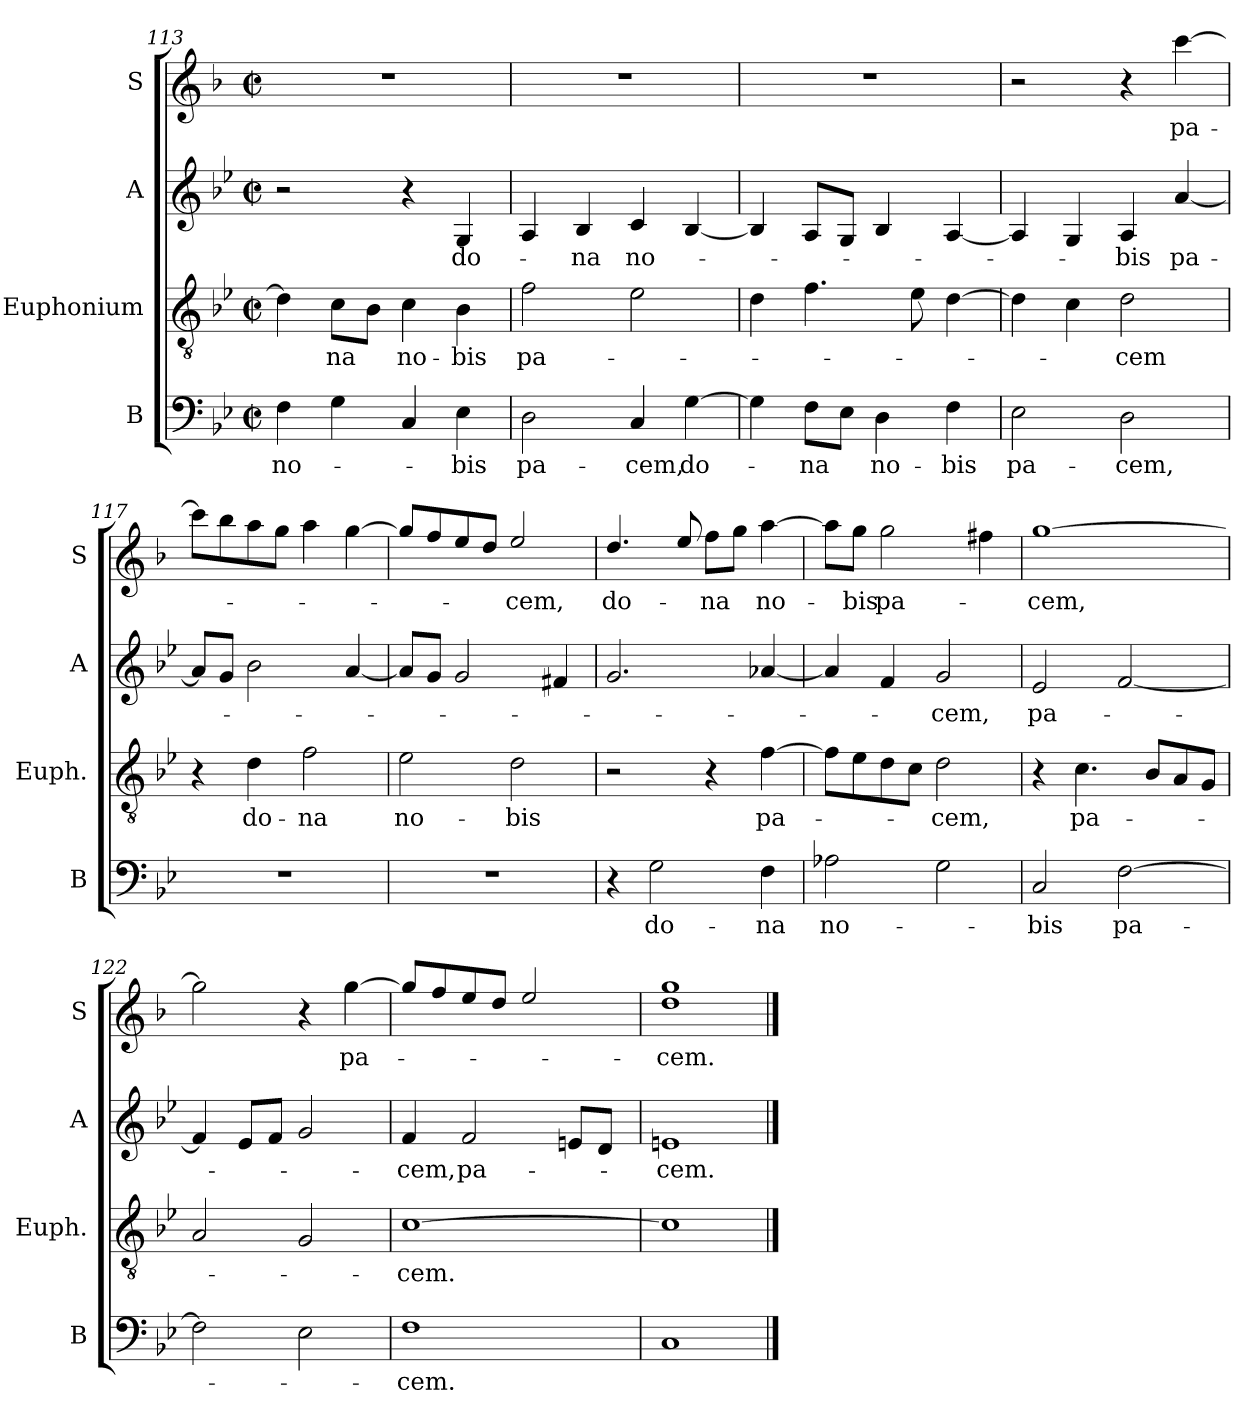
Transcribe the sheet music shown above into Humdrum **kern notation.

**kern	**text	**kern	**text	**kern	**text	**kern	**text
*part4	*part4	*part3	*part3	*part2	*part2	*part1	*part1
*staff4	*staff4	*staff3	*staff3	*staff2	*staff2	*staff1	*staff1
*I"B	*	*I"Euphonium	*	*I"A	*	*I"S	*
*I'B	*	*I'Euph.	*	*I'A	*	*I'S	*
*clefF4	*	*clefGv2	*	*clefG2	*	*clefG2	*
*	*	*	*	*	*	*ITrd4c7	*
*k[b-e-]	*	*k[b-e-]	*	*k[b-e-]	*	*k[b-e-]	*
*M2/2	*	*M2/2	*	*M2/2	*	*M2/2	*
*met(c|)	*	*met(c|)	*	*met(c|)	*	*met(c|)	*
=113	=113	=113	=113	=113	=113	=113	=113
!	!LO:LY:b	!	!	!	!	!	!
4F\	no-	4d\]	.	2r	.	1r	.
!	!	!	!LO:LY:b	!	!	!	!
4G\	.	8c\L	-na	.	.	.	.
.	.	8B-\J	.	.	.	.	.
!	!	!	!LO:LY:b	!	!	!	!
4C/	.	4c\	no-	4r	.	.	.
!	!LO:LY:b	!	!LO:LY:b	!	!LO:LY:b	!	!
4E-\	-bis	4B-\	-bis	4G/	do-	.	.
=114	=114	=114	=114	=114	=114	=114	=114
!	!LO:LY:b	!	!LO:LY:b	!	!	!	!
2D\	pa-	2f\	pa-	4A/	.	1r	.
!	!	!	!	!	!LO:LY:b	!	!
.	.	.	.	4B-/	-na	.	.
!	!LO:LY:b	!	!	!	!LO:LY:b	!	!
4C/	-cem,	2e-\	.	4c/	no-	.	.
!	!LO:LY:b	!	!	!	!	!	!
[4G\	do-	.	.	[4B-/	.	.	.
=115	=115	=115	=115	=115	=115	=115	=115
4G\]	.	4d\	.	4B-/]	.	1r	.
!	!LO:LY:b	!	!	!	!	!	!
8F\L	-na	4.f\	.	8A/L	.	.	.
8E-\J	.	.	.	8G/J	.	.	.
!	!LO:LY:b	!	!	!	!	!	!
4D\	no-	.	.	4B-/	.	.	.
.	.	8e-\	.	.	.	.	.
!	!LO:LY:b	!	!	!	!	!	!
4F\	-bis	[4d\	.	[4A/	.	.	.
!!LO:PB:g=z
=116	=116	=116	=116	=116	=116	=116	=116
!	!LO:LY:b	!	!	!	!	!	!
2E-\	pa-	4d\]	.	4A/]	.	2r	.
.	.	4c\	.	4G/	.	.	.
!	!LO:LY:b	!	!LO:LY:b	!	!LO:LY:b	!	!
2D\	-cem,	2d\	-cem	4A/	-bis	4r	.
!	!	!	!	!	!LO:LY:b	!	!LO:LY:b
.	.	.	.	[4a/	pa-	[4ff\	pa-
=117	=117	=117	=117	=117	=117	=117	=117
1r	.	4r	.	8a/L]	.	8ff\L]	.
.	.	.	.	8g/J	.	8ee-\	.
!	!	!	!LO:LY:b	!	!	!	!
.	.	4d\	do-	2b-\	.	8dd\	.
.	.	.	.	.	.	8cc\J	.
!	!	!	!LO:LY:b	!	!	!	!
.	.	2f\	-na	.	.	4dd\	.
.	.	.	.	[4a/	.	[4cc\	.
=118	=118	=118	=118	=118	=118	=118	=118
!	!	!	!LO:LY:b	!	!	!	!
1r	.	2e-\	no-	8a/L]	.	8cc/L]	.
.	.	.	.	8g/J	.	8b-/	.
.	.	.	.	2g/	.	8a/	.
.	.	.	.	.	.	8g/J	.
!	!	!	!LO:LY:b	!	!	!	!LO:LY:b
.	.	2d\	-bis	.	.	2a/	-cem,
.	.	.	.	4f#X/	.	.	.
=119	=119	=119	=119	=119	=119	=119	=119
!	!	!	!	!	!	!	!LO:LY:b
4r	.	2r	.	2.g/	.	4.g/	do-
!	!LO:LY:b	!	!	!	!	!	!
2G\	do-	.	.	.	.	.	.
.	.	.	.	.	.	8a/	.
!	!	!	!	!	!	!	!LO:LY:b
.	.	4r	.	.	.	8b-\L	-na
.	.	.	.	.	.	8cc\J	.
!	!LO:LY:b	!	!LO:LY:b	!	!	!	!LO:LY:b
4F\	-na	[4f\	pa-	[4a-X/	.	[4dd\	no-
=120	=120	=120	=120	=120	=120	=120	=120
!	!LO:LY:b	!	!	!	!	!	!
2A-X\	no-	8f\L]	.	4a-/]	.	8dd\L]	.
!	!	!	!	!	!	!	!LO:LY:b
.	.	8e-\	.	.	.	8cc\J	-bis
!	!	!	!	!	!	!	!LO:LY:b
.	.	8d\	.	4f/	.	2cc\	pa-
.	.	8c\J	.	.	.	.	.
!	!	!	!LO:LY:b	!	!LO:LY:b	!	!
2G\	.	2d\	-cem,	2g/	-cem,	.	.
.	.	.	.	.	.	4bn\	.
=121	=121	=121	=121	=121	=121	=121	=121
!	!LO:LY:b	!	!	!	!LO:LY:b	!	!LO:LY:b
2C/	-bis	4r	.	2e-/	pa-	[1cc	-cem,
!	!	!	!LO:LY:b	!	!	!	!
.	.	4.c\	pa-	.	.	.	.
!	!LO:LY:b	!	!	!	!	!	!
[2F\	pa-	.	.	[2f/	.	.	.
.	.	8B-/L	.	.	.	.	.
.	.	8A/	.	.	.	.	.
.	.	8G/J	.	.	.	.	.
!!LO:LB:g=z
=122	=122	=122	=122	=122	=122	=122	=122
2F\]	.	2A/	.	4f/]	.	2cc\]	.
.	.	.	.	8e-/L	.	.	.
.	.	.	.	8f/J	.	.	.
2E-\	.	2G/	.	2g/	.	4r	.
!	!	!	!	!	!	!	!LO:LY:b
.	.	.	.	.	.	[4cc\	pa-
=123	=123	=123	=123	=123	=123	=123	=123
*	*	*	*	*	*	*MM90	*
!	!LO:LY:b	!	!LO:LY:b	!	!LO:LY:b	!	!
1F	-cem.	[1c	-cem.	4f/	cem,	8cc/L]	.
.	.	.	.	.	.	8b-/	.
!	!	!	!	!	!LO:LY:b	!	!
.	.	.	.	2f/	pa-	8a/	.
.	.	.	.	.	.	8g/J	.
.	.	.	.	.	.	2a/	.
.	.	.	.	8en/L	.	.	.
.	.	.	.	8d/J	.	.	.
=124	=124	=124	=124	=124	=124	=124	=124
!	!	!	!	!	!LO:LY:b	!	!LO:LY:b
1C	.	1c]	.	1en	-cem.	1g 1cc	-cem.
==	==	==	==	==	==	==	==
*-	*-	*-	*-	*-	*-	*-	*-
